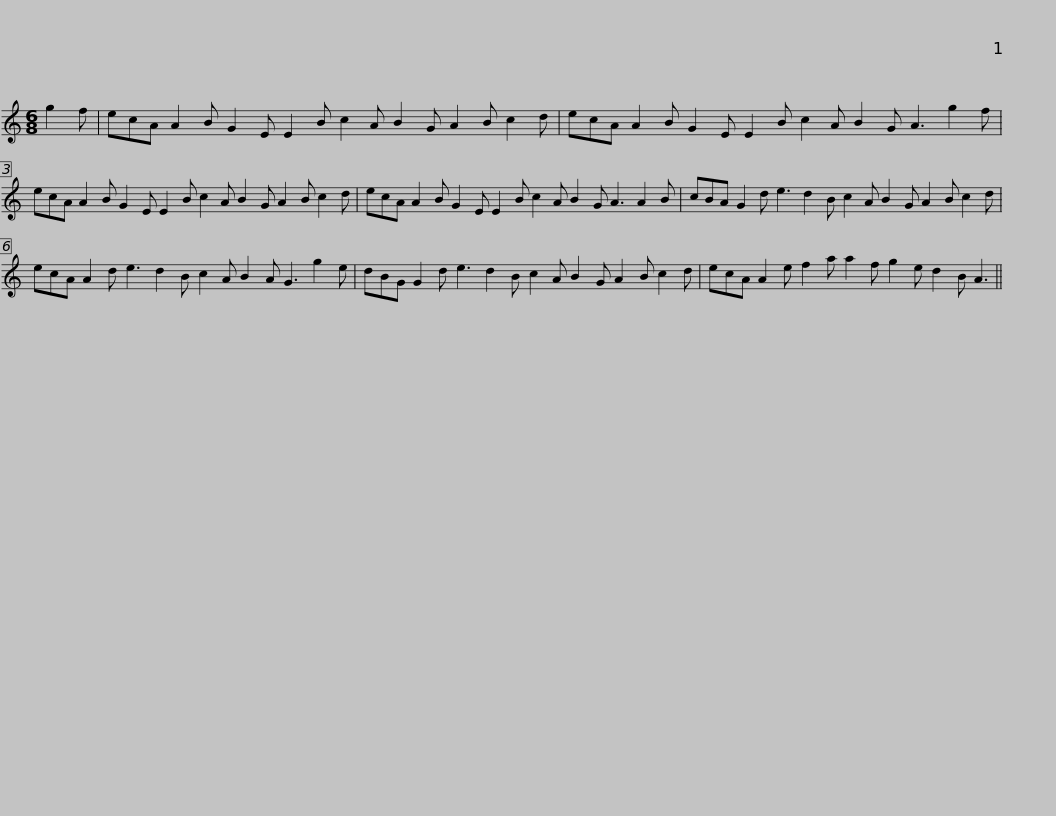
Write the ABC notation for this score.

X:1
L:1/8
M:6/8
I:linebreak $
K:C
V:1 treble
V:1
 g2 f | ecA A2 B G2 E E2 B c2 A B2 G A2 B c2 d |$ ecA A2 B G2 E E2 B c2 A B2 G A3 g2 f | ecA A2 B G2 E E2 B c2 A B2 G A2 B c2 d |$ ecA A2 B G2 E E2 B c2 A B2 G A3 A2 B | %5
 cBA G2 d e3 d2 B c2 A B2 G A2 B c2 d |$ ecA A2 d e3 d2 B c2 A B2 A G3 g2 e | dBG G2 d e3 d2 B c2 A B2 G A2 B c2 d |$ ecA A2 e f2 a a2 f g2 e d2 B A3 || %9
